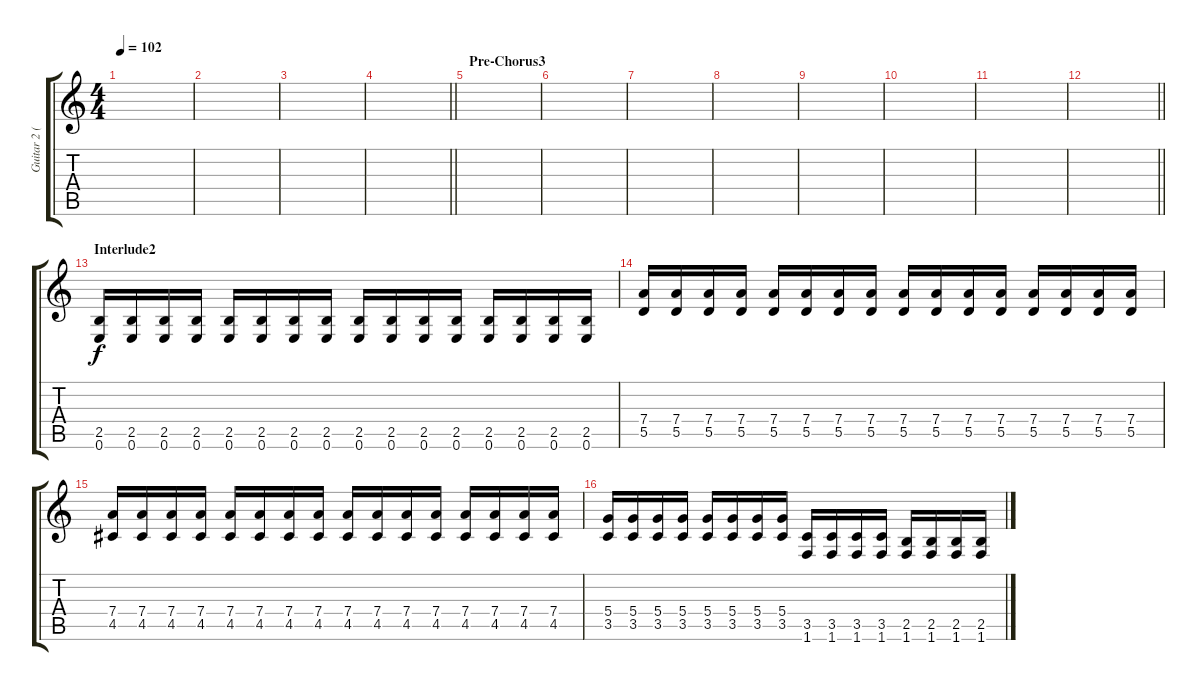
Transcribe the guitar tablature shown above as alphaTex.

\track ("Guitar 2 (Distortion)" "Guitar 2 (") {instrument distortionguitar}
\staff {score tabs}
\tuning (E4 B3 G3 D3 A2 E2) {hide}
\ts (4 4)
\tempo 102
\clef g2
\ks c
|
|
|
\barLineRight lightlight
|
\section ("" "Pre-Chorus3")
|
|
|
|
|
|
|
\barLineRight lightlight
|
\section ("" "Interlude2")
(2.5 0.6).16 (2.5 0.6).16 (2.5 0.6).16 (2.5 0.6).16 (2.5 0.6).16 (2.5 0.6).16 (2.5 0.6).16 (2.5 0.6).16 (2.5 0.6).16 (2.5 0.6).16 (2.5 0.6).16 (2.5 0.6).16 (2.5 0.6).16 (2.5 0.6).16 (2.5 0.6).16 (2.5 0.6).16 |
(7.4 5.5).16 (7.4 5.5).16 (7.4 5.5).16 (7.4 5.5).16 (7.4 5.5).16 (7.4 5.5).16 (7.4 5.5).16 (7.4 5.5).16 (7.4 5.5).16 (7.4 5.5).16 (7.4 5.5).16 (7.4 5.5).16 (7.4 5.5).16 (7.4 5.5).16 (7.4 5.5).16 (7.4 5.5).16 |
(7.4 4.5).16 (7.4 4.5).16 (7.4 4.5).16 (7.4 4.5).16 (7.4 4.5).16 (7.4 4.5).16 (7.4 4.5).16 (7.4 4.5).16 (7.4 4.5).16 (7.4 4.5).16 (7.4 4.5).16 (7.4 4.5).16 (7.4 4.5).16 (7.4 4.5).16 (7.4 4.5).16 (7.4 4.5).16 |
(5.4 3.5).16 (5.4 3.5).16 (5.4 3.5).16 (5.4 3.5).16 (5.4 3.5).16 (5.4 3.5).16 (5.4 3.5).16 (5.4 3.5).16 (3.5 1.6).16 (3.5 1.6).16 (3.5 1.6).16 (3.5 1.6).16 (2.5 1.6).16 (2.5 1.6).16 (2.5 1.6).16 (2.5 1.6).16
